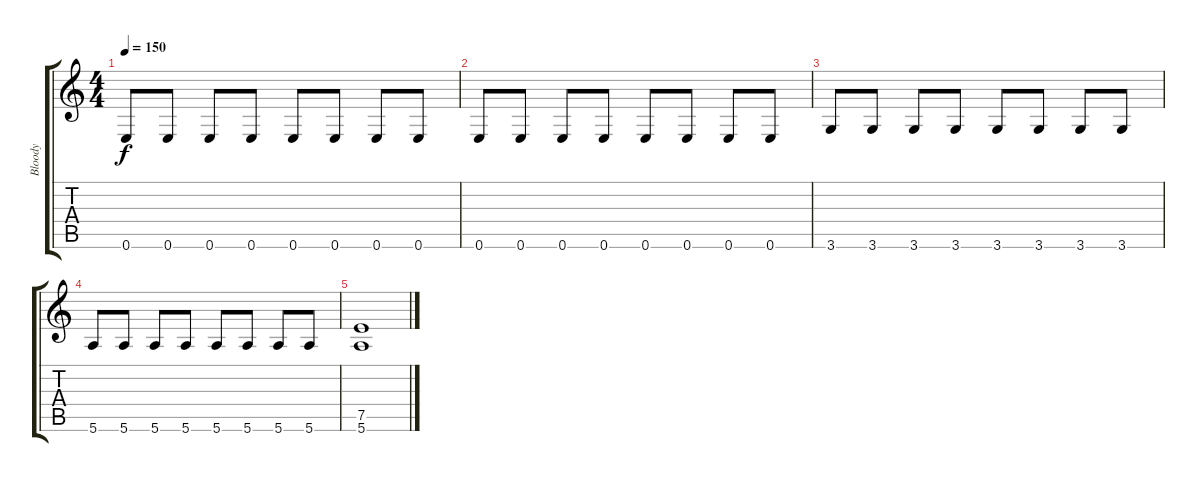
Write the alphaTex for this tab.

\track ("Bloody" "Bloody") {instrument overdrivenguitar}
\staff {score tabs}
\tuning (E4 B3 G3 D3 A2 E2) {hide}
\ts (4 4)
\tempo 150
\clef g2
\ks c
0.6.8{dy f} 0.6.8 0.6.8 0.6.8 0.6.8 0.6.8 0.6.8 0.6.8 |
0.6.8 0.6.8 0.6.8 0.6.8 0.6.8 0.6.8 0.6.8 0.6.8 |
3.6.8 3.6.8 3.6.8 3.6.8 3.6.8 3.6.8 3.6.8 3.6.8 |
5.6.8 5.6.8 5.6.8 5.6.8 5.6.8 5.6.8 5.6.8 5.6.8 |
(7.5 5.6).1
